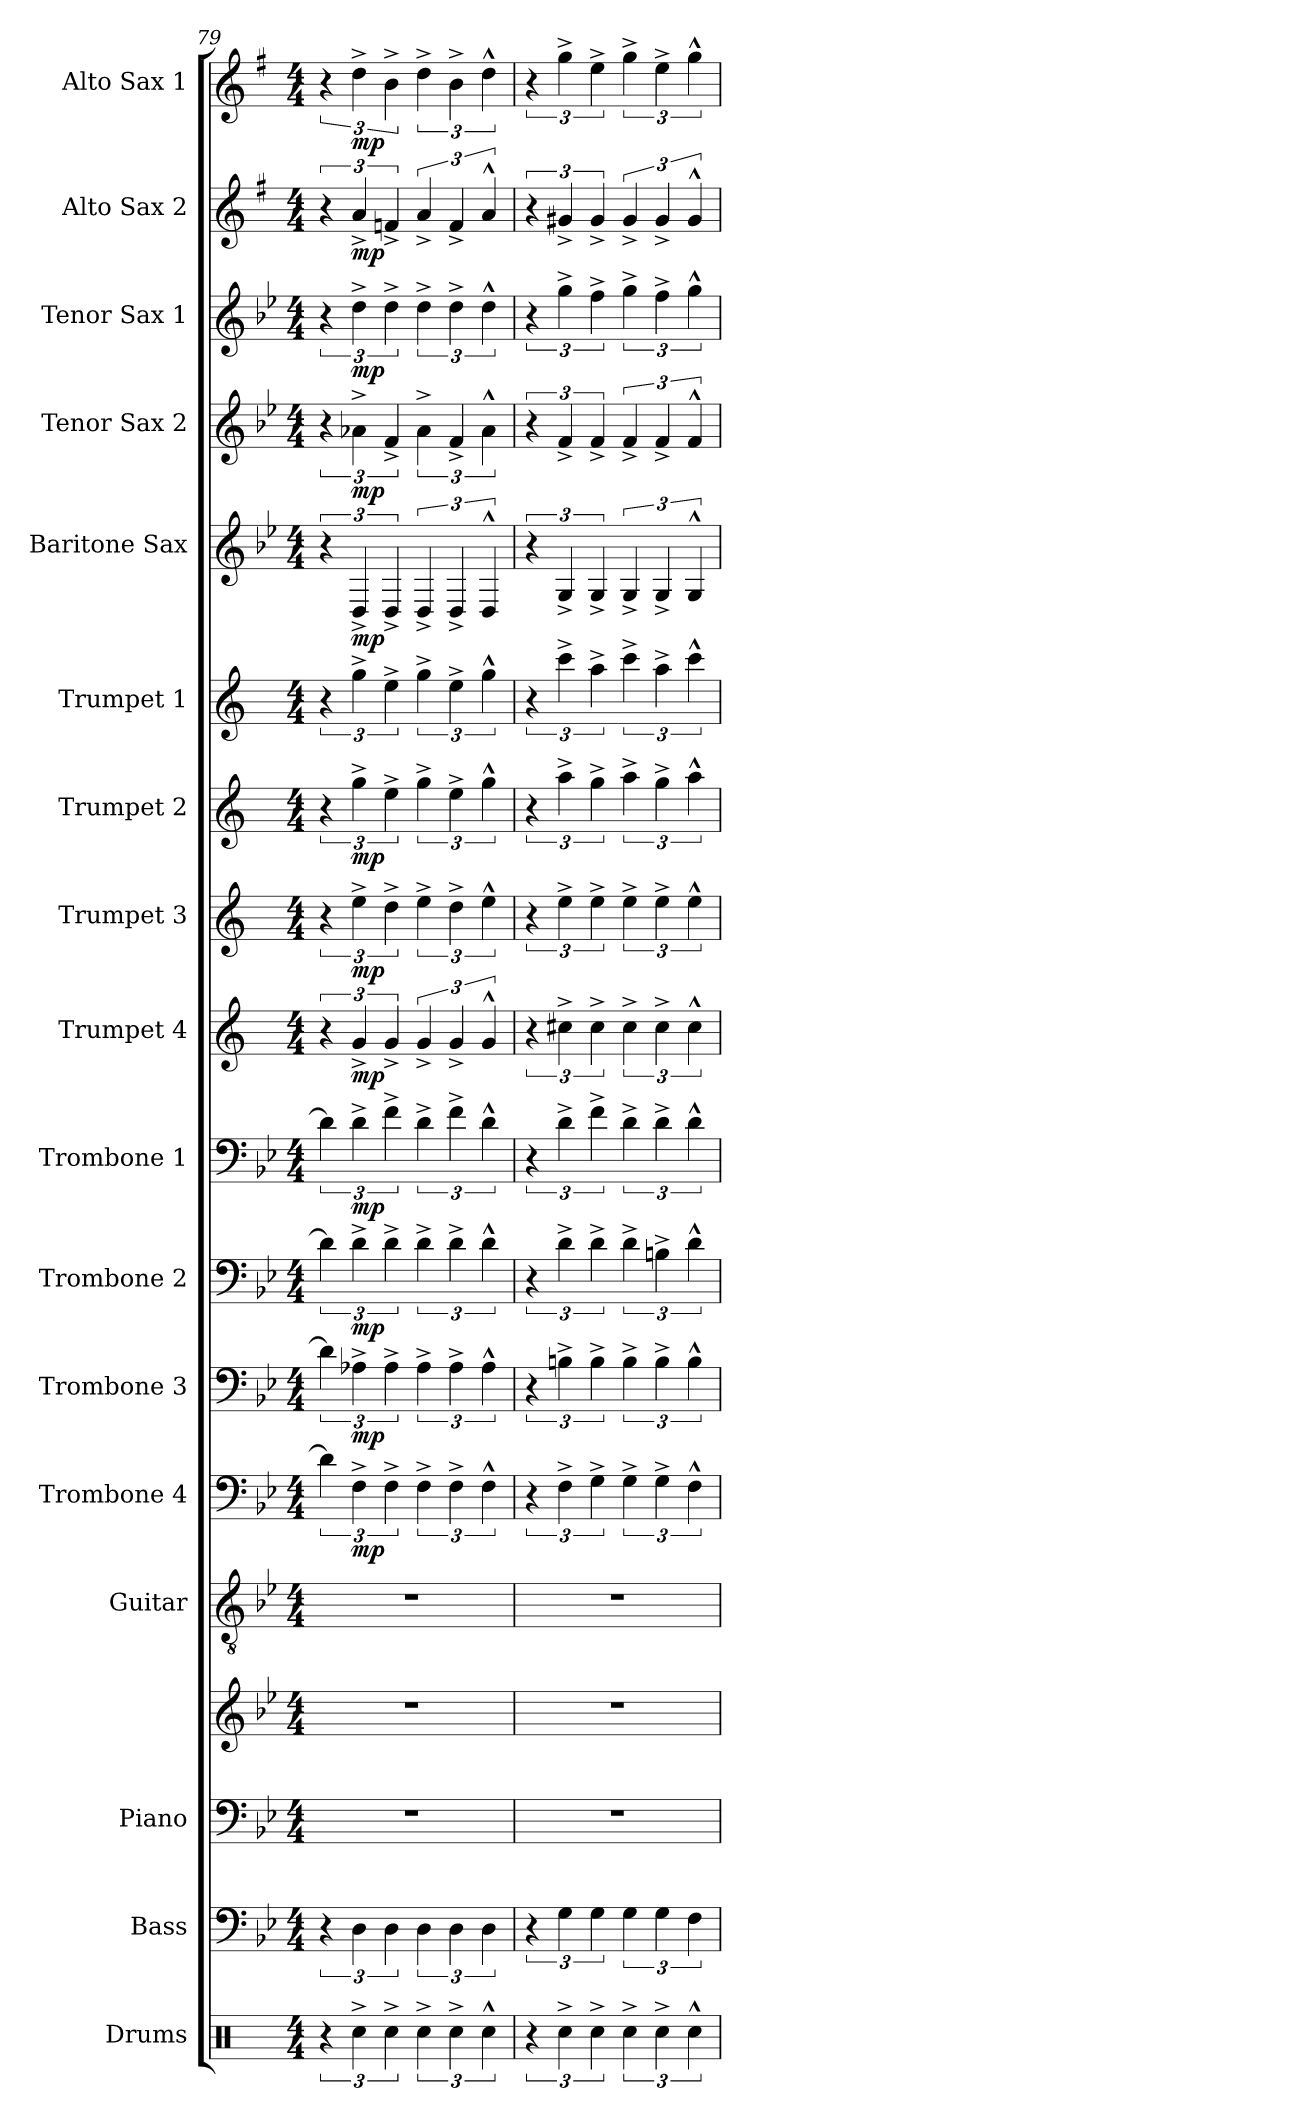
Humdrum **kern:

**kern	**kern	**kern	**kern	**kern	**kern	**dynam	**kern	**dynam	**kern	**dynam	**kern	**dynam	**kern	**dynam	**kern	**dynam	**kern	**dynam	**kern	**dynam	**kern	**dynam	**kern	**dynam	**kern	**dynam	**kern	**dynam	**kern	**dynam
*part17	*part16	*part15	*part15	*part14	*part13	*part13	*part12	*part12	*part11	*part11	*part10	*part10	*part9	*part9	*part8	*part8	*part7	*part7	*part6	*part6	*part5	*part5	*part4	*part4	*part3	*part3	*part2	*part2	*part1	*part1
*staff18	*staff17	*staff16	*staff15	*staff14	*staff13	*staff13	*staff12	*staff12	*staff11	*staff11	*staff10	*staff10	*staff9	*staff9	*staff8	*staff8	*staff7	*staff7	*staff6	*staff6	*staff5	*staff5	*staff4	*staff4	*staff3	*staff3	*staff2	*staff2	*staff1	*staff1
*I"Drums	*I"Bass	*I"Piano	*	*I"Guitar	*I"Trombone 4	*	*I"Trombone 3	*	*I"Trombone 2	*	*I"Trombone 1	*	*I"Trumpet 4	*	*I"Trumpet 3	*	*I"Trumpet 2	*	*I"Trumpet 1	*	*I"Baritone Sax	*	*I"Tenor Sax 2	*	*I"Tenor Sax 1	*	*I"Alto Sax 2	*	*I"Alto Sax 1	*
*I'Drums	*I'Bass	*I'Piano	*	*I'Gtr.	*I'Tbn. 4	*	*I'Tbn. 3	*	*I'Tbn. 2	*	*I'Tbn. 1	*	*I'Tpt. 4	*	*I'Tpt. 3	*	*I'Tpt. 2	*	*I'Tpt. 1	*	*I'Bari	*	*I'Tenor 2	*	*I'Tenor 1	*	*I'Alto 2	*	*I'Alto 1	*
*clefX	*clefF4	*clefF4	*clefG2	*clefGv2	*clefF4	*	*clefF4	*	*clefF4	*	*clefF4	*	*clefG2	*	*clefG2	*	*clefG2	*	*clefG2	*	*clefG2	*	*clefG2	*	*clefG2	*	*clefG2	*	*clefG2	*
*	*ITrd7c12	*	*	*	*	*	*	*	*	*	*	*	*ITrd1c2	*	*ITrd1c2	*	*ITrd1c2	*	*ITrd1c2	*	*ITrd12c21	*	*ITrd8c14	*	*ITrd8c14	*	*ITrd5c9	*	*ITrd5c9	*
*k[]	*k[b-e-]	*k[b-e-]	*k[b-e-]	*k[b-e-]	*k[b-e-]	*	*k[b-e-]	*	*k[b-e-]	*	*k[b-e-]	*	*k[b-e-]	*	*k[b-e-]	*	*k[b-e-]	*	*k[b-e-]	*	*k[b-e-]	*	*k[b-e-]	*	*k[b-e-]	*	*k[b-e-]	*	*k[b-e-]	*
*M4/4	*M4/4	*M4/4	*M4/4	*M4/4	*M4/4	*	*M4/4	*	*M4/4	*	*M4/4	*	*M4/4	*	*M4/4	*	*M4/4	*	*M4/4	*	*M4/4	*	*M4/4	*	*M4/4	*	*M4/4	*	*M4/4	*
=79	=79	=79	=79	=79	=79	=79	=79	=79	=79	=79	=79	=79	=79	=79	=79	=79	=79	=79	=79	=79	=79	=79	=79	=79	=79	=79	=79	=79	=79	=79
6r	6r	1r	1r	1r	6d\]	.	6d\]	.	6d\]	.	6d\]	.	6r	.	6r	.	6r	.	6r	.	6r	.	6r	.	6r	.	6r	.	6r	.
!	!	!	!	!	!	!LO:DY:b	!	!LO:DY:b	!	!LO:DY:b	!	!LO:DY:b	!	!LO:DY:b	!	!LO:DY:b	!	!LO:DY:b	!	!LO:DY:b	!	!	!	!	!	!	!	!	!	!
!	!	!	!	!	!	!	!	!	!	!	!	!	!	!	!	!	!	!	!	!LO:DY:n=1:b	!	!LO:DY:b	!	!LO:DY:b	!	!LO:DY:b	!	!LO:DY:b	!	!LO:DY:b
6Rcc^\	6DD\	.	.	.	6F^\	mp	6A-X^\	mp	6d^\	mp	6d^\	mp	6f^/	mp	6dd^\	mp	6ff^\	mp	6ff^\	mp mp	6DD^/	mp	6A-X^\	mp	6d^\	mp	6c^/	mp	6f^\	mp
6Rcc^\	6DD\	.	.	.	6F^\	.	6A-^\	.	6d^\	.	6f^\	.	6f^/	.	6cc^\	.	6dd^\	.	6dd^\	.	6DD^/	.	6F^/	.	6d^\	.	6A-X^/	.	6d^\	.
6Rcc^\	6DD\	.	.	.	6F^\	.	6A-^\	.	6d^\	.	6d^\	.	6f^/	.	6dd^\	.	6ff^\	.	6ff^\	.	6DD^/	.	6A-^\	.	6d^\	.	6c^/	.	6f^\	.
6Rcc^\	6DD\	.	.	.	6F^\	.	6A-^\	.	6d^\	.	6f^\	.	6f^/	.	6cc^\	.	6dd^\	.	6dd^\	.	6DD^/	.	6F^/	.	6d^\	.	6A-^/	.	6d^\	.
6Rcc^^\	6DD\	.	.	.	6F^^\	.	6A-^^\	.	6d^^\	.	6d^^\	.	6f^^/	.	6dd^^\	.	6ff^^\	.	6ff^^\	.	6DD^^/	.	6A-^^\	.	6d^^\	.	6c^^/	.	6f^^\	.
=80	=80	=80	=80	=80	=80	=80	=80	=80	=80	=80	=80	=80	=80	=80	=80	=80	=80	=80	=80	=80	=80	=80	=80	=80	=80	=80	=80	=80	=80	=80
6r	6r	1r	1r	1r	6r	.	6r	.	6r	.	6r	.	6r	.	6r	.	6r	.	6r	.	6r	.	6r	.	6r	.	6r	.	6r	.
6Rcc^\	6GG\	.	.	.	6F^\	.	6Bn^\	.	6d^\	.	6d^\	.	6bn^\	.	6dd^\	.	6gg^\	.	6bb-^\	.	6GG^/	.	6F^/	.	6g^\	.	6Bn^/	.	6b-^\	.
6Rcc^\	6GG\	.	.	.	6G^\	.	6B^\	.	6d^\	.	6f^\	.	6b^\	.	6dd^\	.	6ff^\	.	6gg^\	.	6GG^/	.	6F^/	.	6f^\	.	6B^/	.	6g^\	.
6Rcc^\	6GG\	.	.	.	6G^\	.	6B^\	.	6d^\	.	6d^\	.	6b^\	.	6dd^\	.	6gg^\	.	6bb-^\	.	6GG^/	.	6F^/	.	6g^\	.	6B^/	.	6b-^\	.
6Rcc^\	6GG\	.	.	.	6G^\	.	6B^\	.	6Bn^\	.	6d^\	.	6b^\	.	6dd^\	.	6ff^\	.	6gg^\	.	6GG^/	.	6F^/	.	6f^\	.	6B^/	.	6g^\	.
6Rcc^^\	6FF\	.	.	.	6F^^\	.	6B^^\	.	6d^^\	.	6d^^\	.	6b^^\	.	6dd^^\	.	6gg^^\	.	6bb-^^\	.	6GG^^/	.	6F^^/	.	6g^^\	.	6B^^/	.	6b-^^\	.
=	=	=	=	=	=	=	=	=	=	=	=	=	=	=	=	=	=	=	=	=	=	=	=	=	=	=	=	=	=	=
*-	*-	*-	*-	*-	*-	*-	*-	*-	*-	*-	*-	*-	*-	*-	*-	*-	*-	*-	*-	*-	*-	*-	*-	*-	*-	*-	*-	*-	*-	*-
